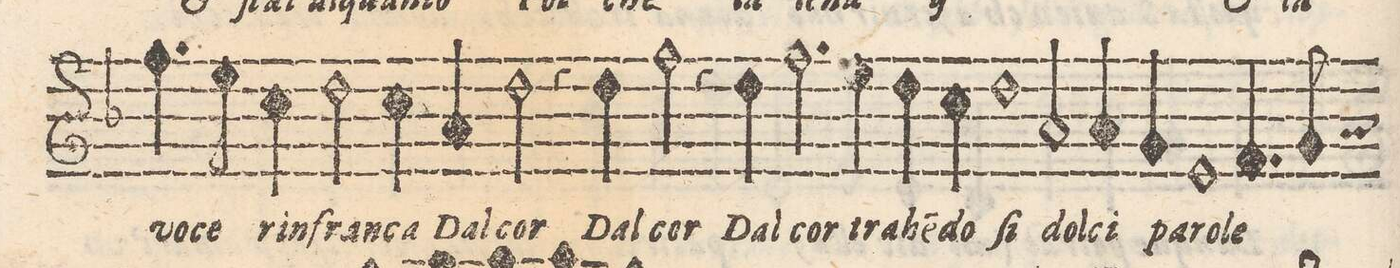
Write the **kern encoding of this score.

**kern	**text
*I"CANTO	*
*clefG2	*
*k[b-]	*
*met(C)	*
*M2/1	*
4.ff\	vo-
=29-	=29-
8ee\	-ce
4cc\	rin-
2dd\	-fran-
4cc\	-ca
4a/	Dal
2dd\	cor
=30-	=30-
4r	.
4dd\	Dal
2ff\	cor
4r	.
4dd\	cor
2.ff\	tra-
=31-	=31-
4ee\	-hẽ(n)-
4dd\	-do
4cc\	ſi
1dd	dol-
=32-	=32-
2a/	-ci
4a/	pa-
4g/	-ro-
1e	-le
=33-	=33-
4.f/	.
8g/	.
*custos:a	*
*-	*-
